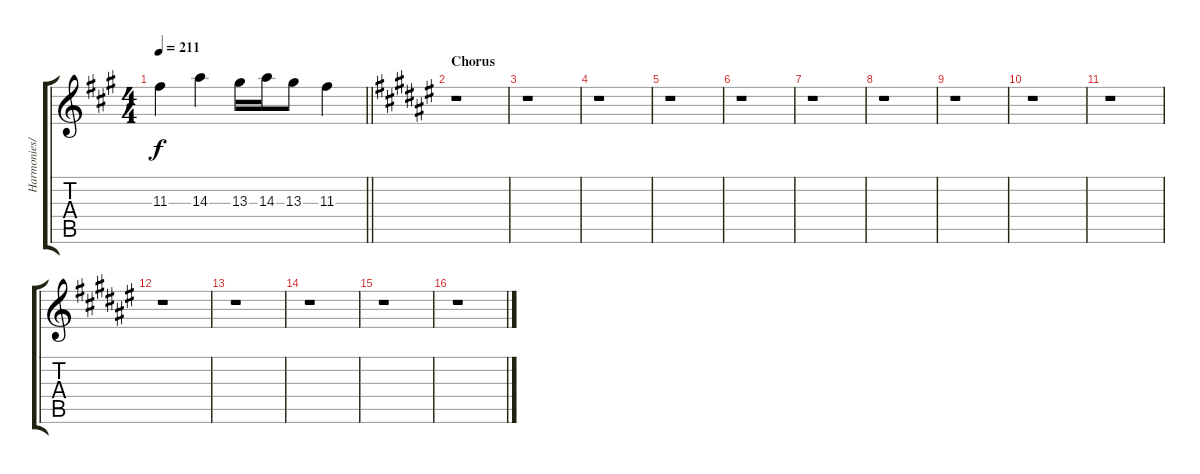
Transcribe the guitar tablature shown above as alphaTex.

\track ("Harmonies/Fills" "Harmonies/") {instrument overdrivenguitar}
\staff {score tabs}
\tuning (E4 B3 G3 D3 A2 D2) {hide}
\ts (4 4)
\tempo 211
\clef g2
\barLineRight lightlight
\ks f#minor
11.3{t}.4{dy f} 14.3.4 13.3.16 14.3.16 13.3.8 11.3.4 |
\section ("" "Chorus")
\ks d#minor
r.1 |
r.1 |
r.1 |
r.1 |
r.1 |
r.1 |
r.1 |
r.1 |
r.1 |
r.1 |
r.1 |
r.1 |
r.1 |
r.1 |
r.1
